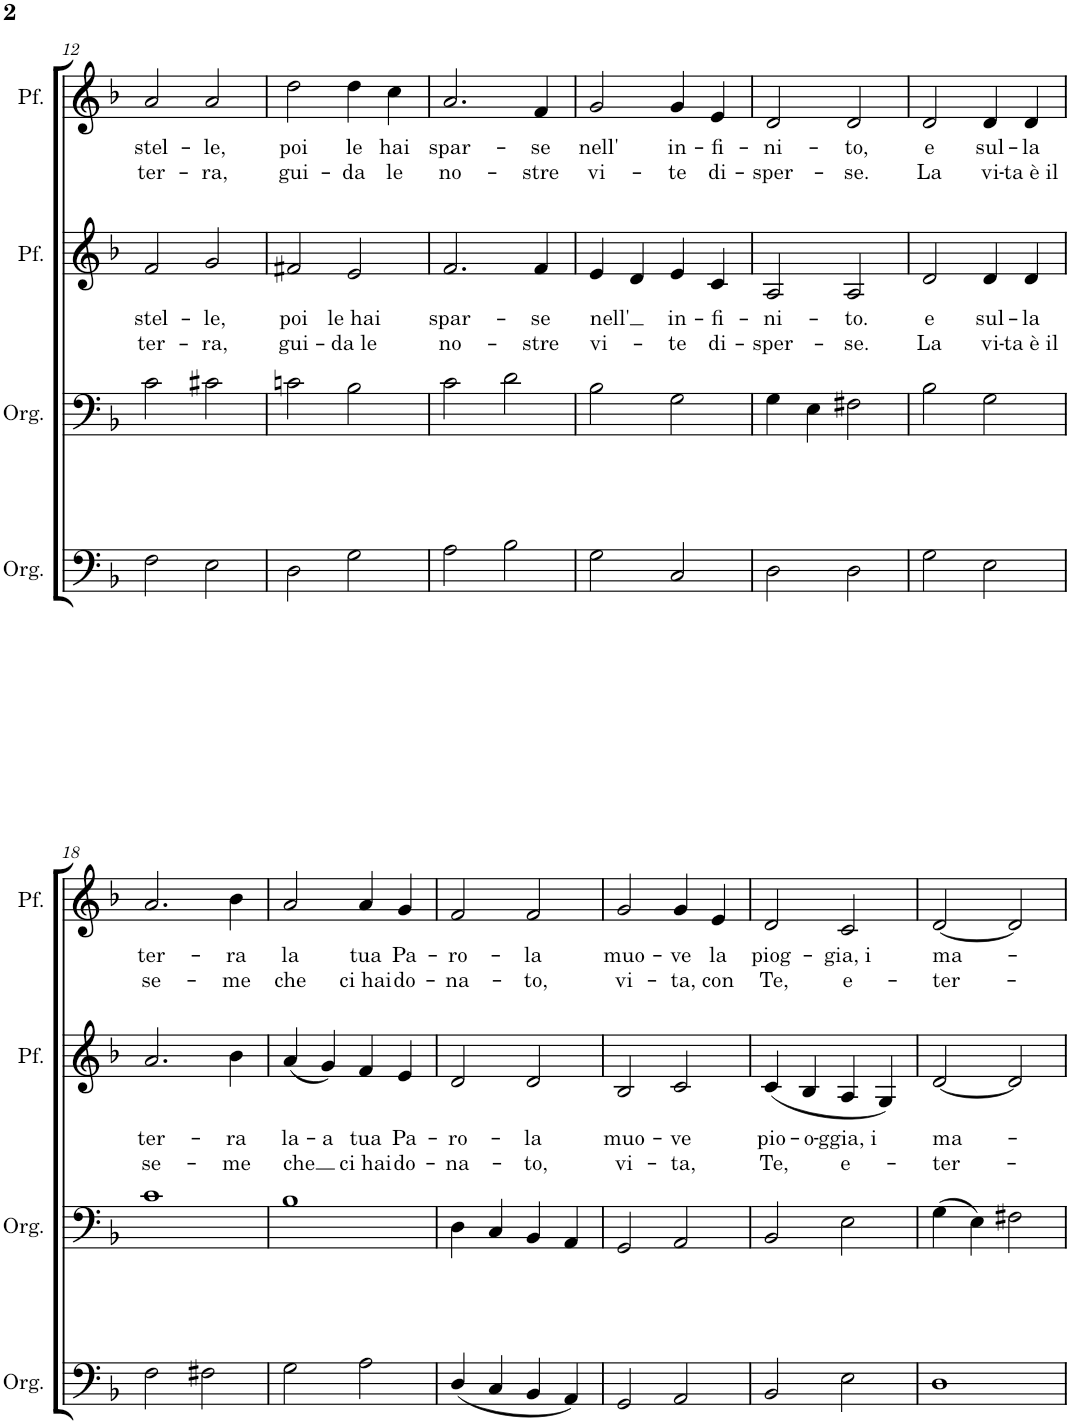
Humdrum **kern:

**kern	**kern	**kern	**text	**text	**kern	**text	**text
*part4	*part3	*part2	*part2	*part2	*part1	*part1	*part1
*staff4	*staff3	*staff2	*staff2	*staff2	*staff1	*staff1	*staff1
*I"Organo a canne	*I"Organo a canne	*I"contralti bassi	*	*	*I"soprani tenori	*	*
*I'Org.	*I'Org.	*	*	*	*	*	*
!!LO:PB:g=z
*clefF4	*clefF4	*clefG2	*	*	*clefG2	*	*
*k[b-]	*k[b-]	*k[b-]	*	*	*k[b-]	*	*
*M2/2	*M2/2	*M2/2	*	*	*M2/2	*	*
*met(c|)	*met(c|)	*met(c|)	*	*	*met(c|)	*	*
=12	=12	=12	=12	=12	=12	=12	=12
!	!	!	!LO:LY:b	!LO:LY:b	!	!LO:LY:b	!LO:LY:b
2F\	2c\	2f/	stel-	ter-	2a/	stel-	ter-
!	!	!	!LO:LY:b	!LO:LY:b	!	!LO:LY:b	!LO:LY:b
2E\	2c#X\	2g/	-le,	-ra,	2a/	-le,	-ra,
=13	=13	=13	=13	=13	=13	=13	=13
!	!	!	!LO:LY:b	!LO:LY:b	!	!LO:LY:b	!LO:LY:b
2D\	2cn\	2f#X/	poi	gui-	2dd\	poi	gui-
!	!	!	!LO:LY:b	!LO:LY:b	!	!LO:LY:b	!LO:LY:b
2G\	2B-\	2e/	le hai	-da le	4dd\	le	-da
!	!	!	!	!	!	!LO:LY:b	!LO:LY:b
.	.	.	.	.	4cc\	hai	le
=14	=14	=14	=14	=14	=14	=14	=14
!	!	!	!LO:LY:b	!LO:LY:b	!	!LO:LY:b	!LO:LY:b
2A\	2c\	2.f/	spar-	no-	2.a/	spar-	no-
2B-\	2d\	.	.	.	.	.	.
!	!	!	!LO:LY:b	!LO:LY:b	!	!LO:LY:b	!LO:LY:b
.	.	4f/	-se	-stre	4f/	-se	-stre
=15	=15	=15	=15	=15	=15	=15	=15
!	!	!	!LO:LY:b	!LO:LY:b	!	!LO:LY:b	!LO:LY:b
2G\	2B-\	4e/	nell'	-vi-	2g/	nell'	vi-
.	.	4d/	.	.	.	.	.
!	!	!	!LO:LY:b	!LO:LY:b	!	!LO:LY:b	!LO:LY:b
2C/	2G\	4e/	in-	-te	4g/	in-	-te
!	!	!	!LO:LY:b	!LO:LY:b	!	!LO:LY:b	!LO:LY:b
.	.	4c/	-fi-	di-	4e/	-fi-	di-
=16	=16	=16	=16	=16	=16	=16	=16
!	!	!	!LO:LY:b	!LO:LY:b	!	!LO:LY:b	!LO:LY:b
2D\	4G\	2A/	-ni-	-sper-	2d/	-ni-	-sper-
.	4E\	.	.	.	.	.	.
!	!	!	!LO:LY:b	!LO:LY:b	!	!LO:LY:b	!LO:LY:b
2D\	2F#X\	2A/	-to.	-se.	2d/	-to,	-se.
=17	=17	=17	=17	=17	=17	=17	=17
!	!	!	!LO:LY:b	!LO:LY:b	!	!LO:LY:b	!LO:LY:b
2G\	2B-\	2d/	e	La	2d/	e	La
!	!	!	!LO:LY:b	!LO:LY:b	!	!LO:LY:b	!LO:LY:b
2E\	2G\	4d/	sul-	vi-	4d/	sul-	vi-
!	!	!	!LO:LY:b	!LO:LY:b	!	!LO:LY:b	!LO:LY:b
.	.	4d/	-la	-ta è il	4d/	-la	-ta è il
!!LO:LB:g=z
=18	=18	=18	=18	=18	=18	=18	=18
!	!	!	!LO:LY:b	!LO:LY:b	!	!LO:LY:b	!LO:LY:b
2F\	1c	2.a/	ter-	se-	2.a/	ter-	se-
2F#X\	.	.	.	.	.	.	.
!	!	!	!LO:LY:b	!LO:LY:b	!	!LO:LY:b	!LO:LY:b
.	.	4b-\	-ra	-me	4b-\	-ra	-me
=19	=19	=19	=19	=19	=19	=19	=19
!	!	!	!LO:LY:b	!LO:LY:b	!	!LO:LY:b	!LO:LY:b
2G\	1B-	(4a/	la-	che	2a/	la	che
!	!	!	!LO:LY:b	!	!	!	!
.	.	4g/)	-a	.	.	.	.
!	!	!	!LO:LY:b	!LO:LY:b	!	!LO:LY:b	!LO:LY:b
2A\	.	4f/	tua	ci hai	4a/	tua	ci hai
!	!	!	!LO:LY:b	!LO:LY:b	!	!LO:LY:b	!LO:LY:b
.	.	4e/	Pa-	do-	4g/	Pa-	do-
=20	=20	=20	=20	=20	=20	=20	=20
!	!	!	!LO:LY:b	!LO:LY:b	!	!LO:LY:b	!LO:LY:b
(4D/	4D\	2d/	-ro-	-na-	2f/	-ro-	-na-
4C/	4C/	.	.	.	.	.	.
!	!	!	!LO:LY:b	!LO:LY:b	!	!LO:LY:b	!LO:LY:b
4BB-/	4BB-/	2d/	-la	-to,	2f/	-la	-to,
4AA/)	4AA/	.	.	.	.	.	.
=21	=21	=21	=21	=21	=21	=21	=21
!	!	!	!LO:LY:b	!LO:LY:b	!	!LO:LY:b	!LO:LY:b
2GG/	2GG/	2B-/	muo-	vi-	2g/	muo-	vi-
!	!	!	!LO:LY:b	!LO:LY:b	!	!LO:LY:b	!LO:LY:b
2AA/	2AA/	2c/	-ve	-ta,	4g/	-ve	-ta,
!	!	!	!	!	!	!LO:LY:b	!LO:LY:b
.	.	.	.	.	4e/	la	con
=22	=22	=22	=22	=22	=22	=22	=22
!	!	!	!LO:LY:b	!LO:LY:b	!	!LO:LY:b	!LO:LY:b
2BB-/	2BB-/	(4c/	pio-	Te,	2d/	piog-	Te,
!	!	!	!LO:LY:b	!	!	!	!
.	.	4B-/	-o-	.	.	.	.
!	!	!	!LO:LY:b	!LO:LY:b	!	!LO:LY:b	!LO:LY:b
2E\	2E\	4A/	-ggia, i	e-	2c/	-gia, i	e-
.	.	4G/)	.	.	.	.	.
=23	=23	=23	=23	=23	=23	=23	=23
!	!	!	!LO:LY:b	!LO:LY:b	!	!LO:LY:b	!LO:LY:b
1D	(4G\	[2d/	ma-	-ter-	[2d/	ma-	-ter-
.	4E\)	.	.	.	.	.	.
.	2F#X\	2d/]	.	.	2d/]	.	.
=	=	=	=	=	=	=	=
*-	*-	*-	*-	*-	*-	*-	*-
